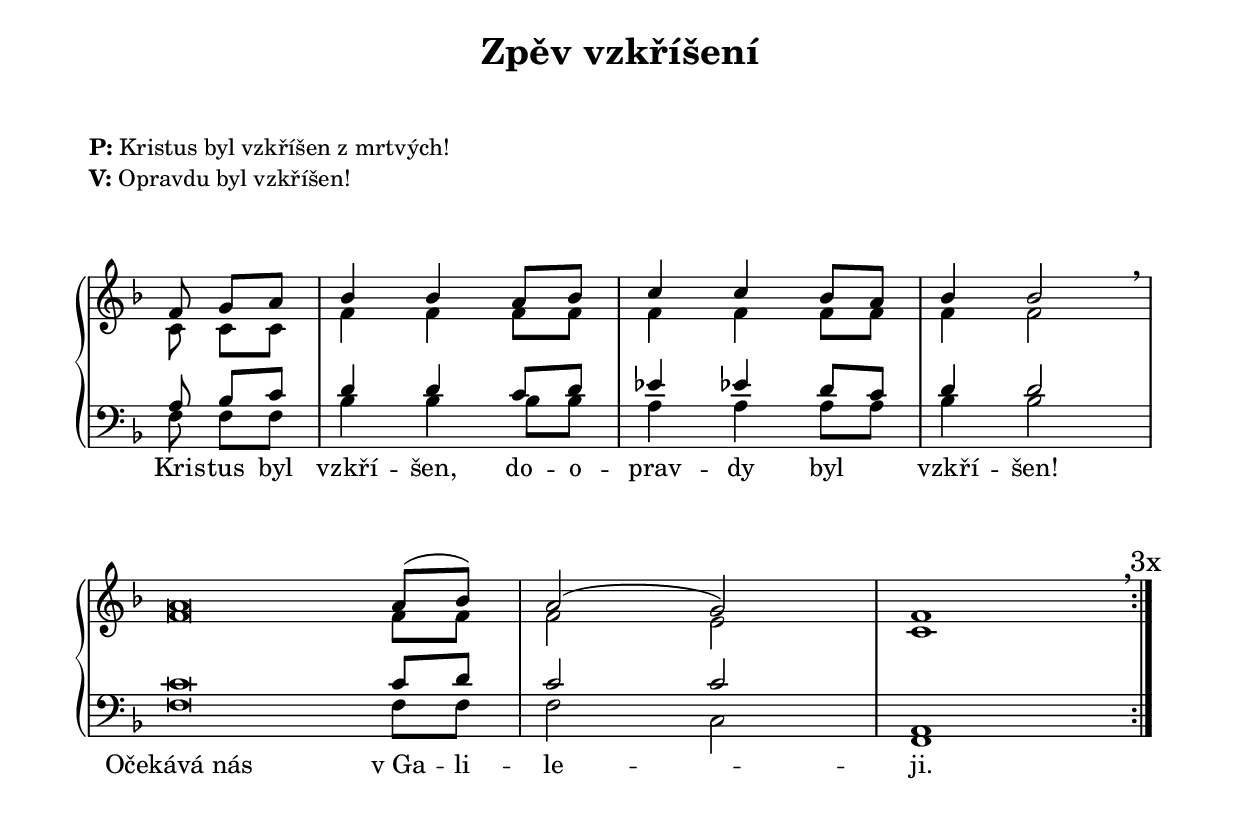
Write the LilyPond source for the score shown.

\version "2.18.2"
  
\include "../common-includes/macros.ly"
\include "../common-includes/paper.ly"

vzkriseni_melodie_prava = \relative c' {
	\key f \major
	\clef treble
	\language "deutsch"
	\noTime
	\autoBeamOff
	\accidentalStyle forget
	\cadenzaOn

	<< {f8 g8[ a8]} \\  {c,8 c8[ c8]} >> \bbar
	<< {b'4 b4 a8[ b8]} \\ {f4 f4 f8[ f8]} >> \bbar
	<< {c'4 c4 b8[ a8]} \\ {f4 f4 f8[ f8]} >> \bbar
	<< {b4 b2} \\  {f4 f2} >> \breathe \break \bbar
	
	<< {a\breve a8([ b8)]} \\ {f\breve f8[ f8]} >> \bbar
	<< {a2( g2)} \\ {f2 e2} >> \bbar
	<f c>1 \breathe \mark "3x" \bar ":|."
	
	\cadenzaOff
}

vzkriseni_melodie_leva = \relative c {
	\key f \major
	\clef bass
	\language "deutsch"
	\noTime
	\autoBeamOff
	\accidentalStyle forget
	\cadenzaOn

	<< {a'8 b8[ c8]} \\ {f,8 f8[ f8]} >> \bbar
	<< {d'4 d4 c8[ d8]} \\ {b4 b4 b8[ b8]} >> \bbar
	<< {es4 es4 d8[ c8]} \\ {a4 a4 a8[ a8]} >> \bbar
	<< {d4 d2} \\ {b4 b2} >> \bbar
	
	<< {c\breve c8[ d8]} \\ {f,\breve f8[ f8]} >> \bbar
	<< {c'2 c2} \\ {f,2 c2} >> \bbar
	<a f>1 \bar ":|."
	
	\cadenzaOff
}

vzkriseni_slova = \lyricmode {
	Kris8 -- tus8 byl8
	vzkří4 -- šen,4 do8 -- o8 --
	prav4 -- dy4 byl4
	vzkří4 -- šen!2
	
	"Očekává nás"\breve
	"v Ga"8 -- li8 --
	le1 --
	ji.1
}

vzkriseni_doprovod = \new PianoStaff <<
	\new Staff \vzkriseni_melodie_prava
	\new Staff \vzkriseni_melodie_leva
	\new Lyrics \vzkriseni_slova
>>


\book {
	\bookpart {
	\header {
		title = "Zpěv vzkříšení"
		%subtitle = "Závěr modlitby Velikonoc"
	}
	\markup {
		%\fill-line { \center-column { "Nějaký text..." } }
		\column {
			\vspace #2
			\line { \bold P: Kristus byl vzkříšen z mrtvých! }
			\line { \bold V: Opravdu byl vzkříšen! }
			\vspace #2
		}
	}
	\score {
		\vzkriseni_doprovod
	}
}

}
